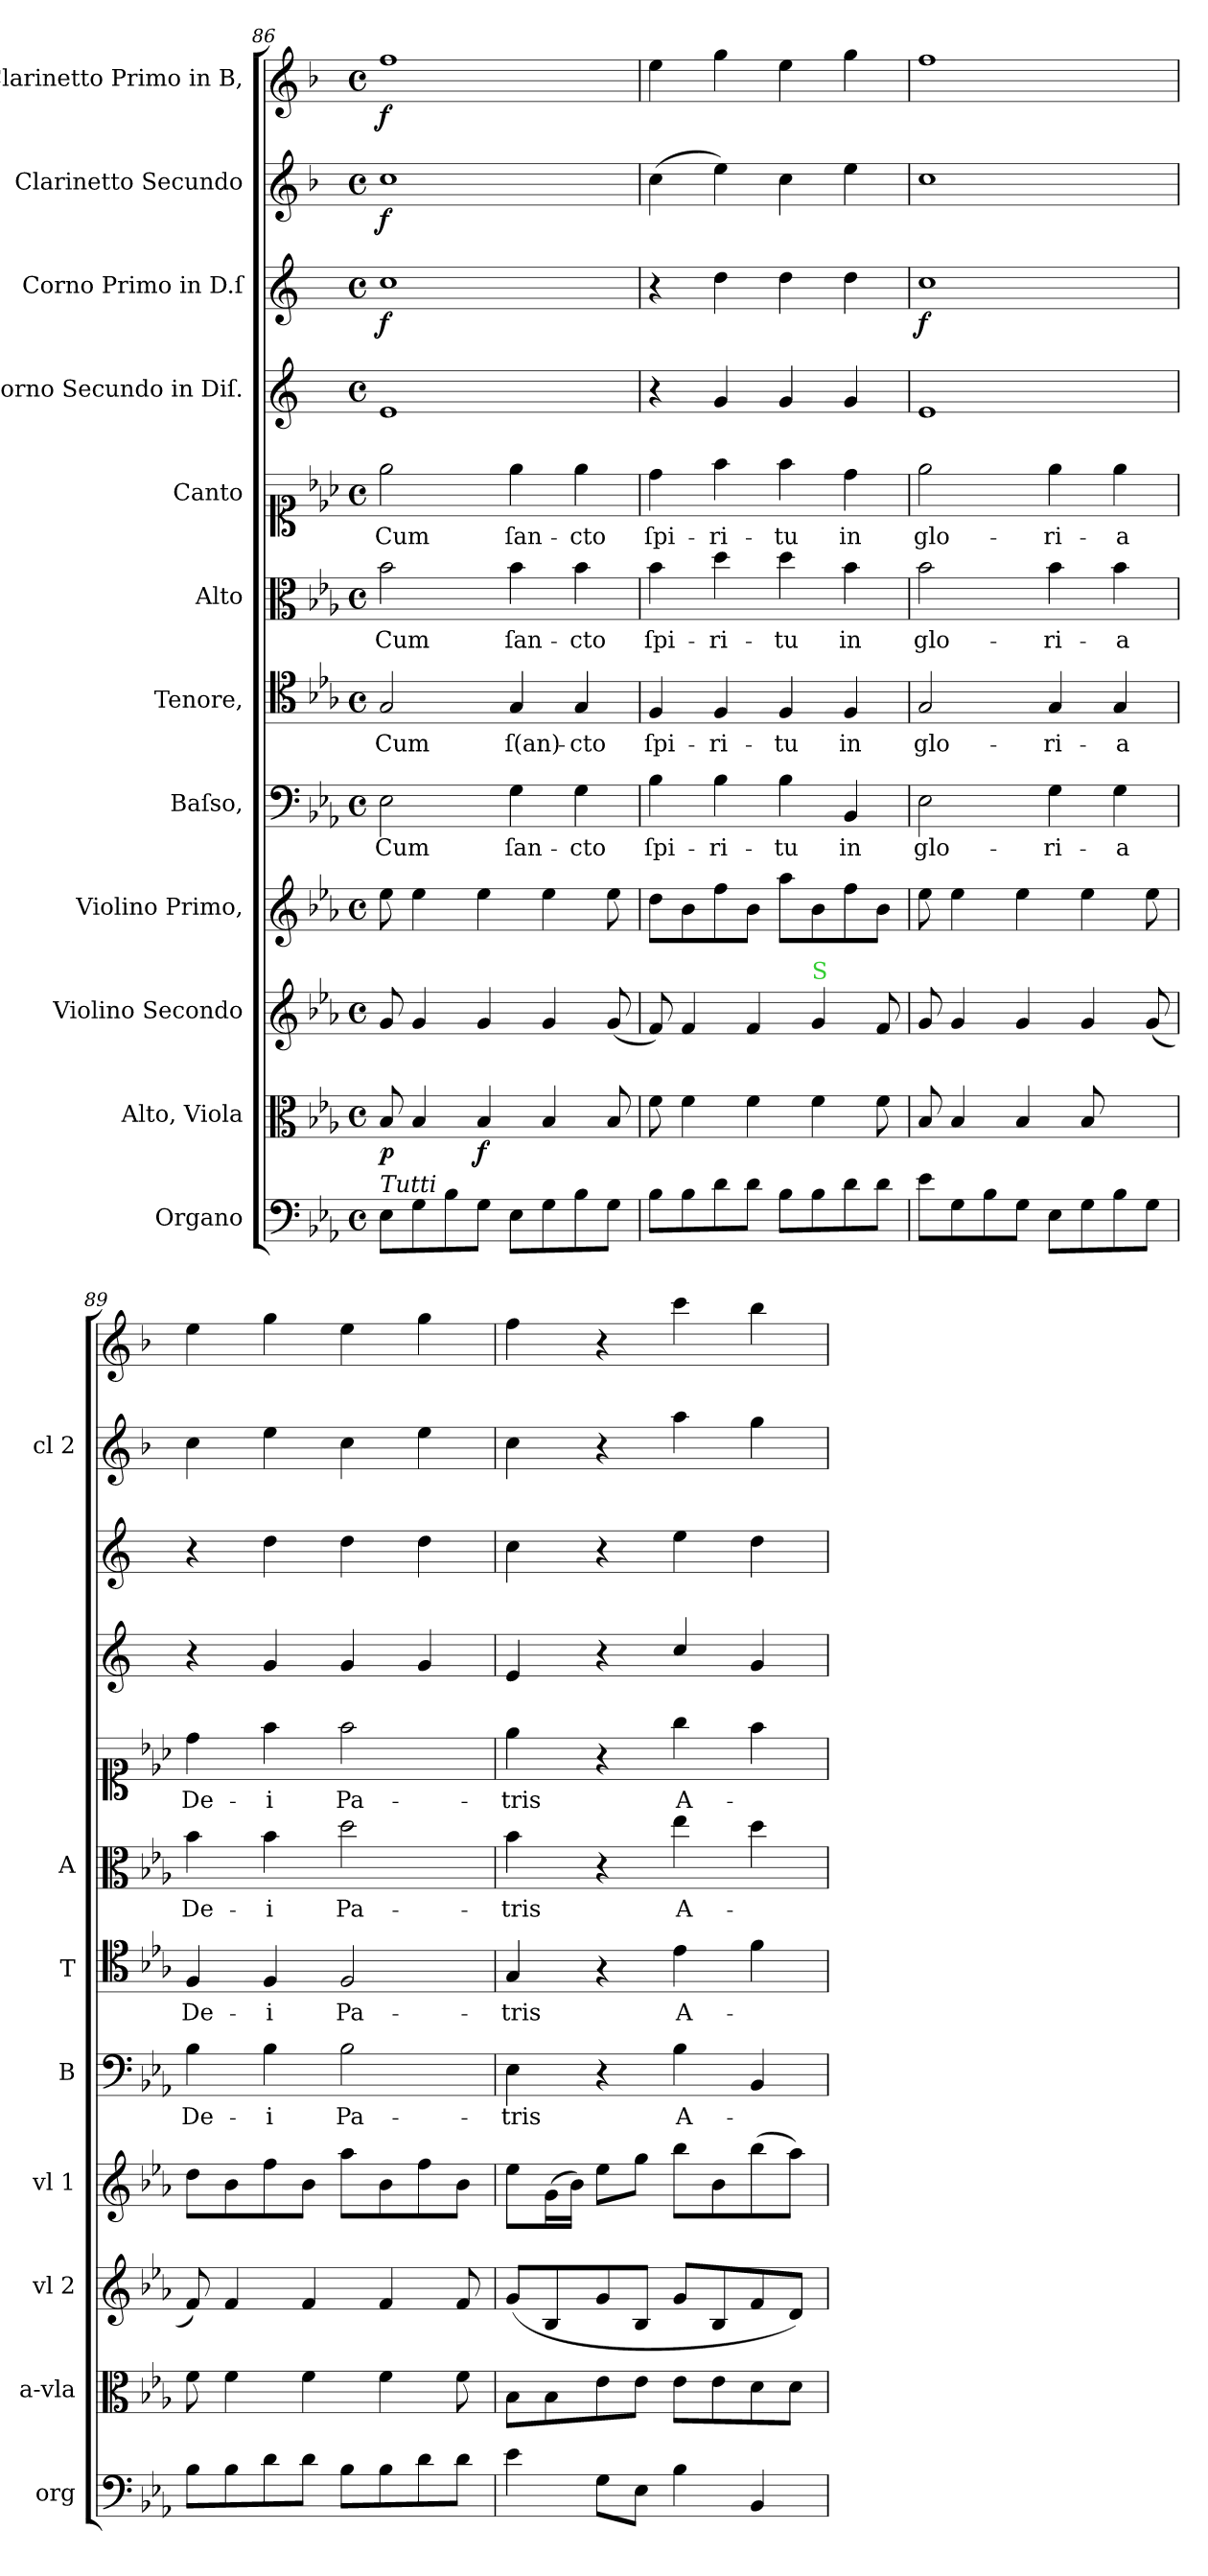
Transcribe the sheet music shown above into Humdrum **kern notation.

**kern	**kern	**dynam	**kern	**kern	**kern	**text	**kern	**text	**kern	**text	**kern	**text	**kern	**kern	**dynam	**kern	**dynam	**kern	**dynam
*part12	*part11	*part11	*part10	*part9	*part8	*part8	*part7	*part7	*part6	*part6	*part5	*part5	*part4	*part3	*part3	*part2	*part2	*part1	*part1
*staff12	*staff11	*staff11	*staff10	*staff9	*staff8	*staff8	*staff7	*staff7	*staff6	*staff6	*staff5	*staff5	*staff4	*staff3	*staff3	*staff2	*staff2	*staff1	*staff1
*I"Organo	*I"Alto, Viola	*	*I"Violino Secondo	*I"Violino Primo,	*I"Baſso,	*	*I"Tenore,	*	*I"Alto	*	*I"Canto	*	*I"Corno Secundo in Diſ.	*I"Corno Primo in D.ſ	*	*I"Clarinetto Secundo	*	*I"Clarinetto Primo in B,	*
*I'org	*I'a-vla	*	*I'vl 2	*I'vl 1	*I'B	*	*I'T	*	*I'A	*	*	*	*	*	*	*I'cl 2	*	*	*
*clefF4	*clefC3	*	*clefG2	*clefG2	*clefF4	*	*clefC4	*	*clefC3	*	*clefC1	*	*clefG2	*clefG2	*	*clefG2	*	*clefG2	*
*	*	*	*	*	*	*	*	*	*	*	*	*	*ITrd5c9	*ITrd5c9	*	*ITrd1c2	*	*ITrd1c2	*
*k[b-e-a-]	*k[b-e-a-]	*	*k[b-e-a-]	*k[b-e-a-]	*k[b-e-a-]	*	*k[b-e-a-]	*	*k[b-e-a-]	*	*k[b-e-a-]	*	*k[b-e-a-]	*k[b-e-a-]	*	*k[b-e-a-]	*	*k[b-e-a-]	*
*E-:	*E-:	*	*	*E-:	*E-:	*	*E-:	*	*E-:	*	*E-:	*	*E-:	*E-:	*	*E-:	*	*E-:	*
*M4/4	*M4/4	*	*M4/4	*M4/4	*M4/4	*	*M4/4	*	*M4/4	*	*M4/4	*	*M4/4	*M4/4	*	*M4/4	*	*M4/4	*
*met(c)	*met(c)	*	*met(c)	*met(c)	*met(c)	*	*met(c)	*	*met(c)	*	*met(c)	*	*met(c)	*met(c)	*	*met(c)	*	*met(c)	*
=86	=86	=86	=86	=86	=86	=86	=86	=86	=86	=86	=86	=86	=86	=86	=86	=86	=86	=86	=86
!LO:TX:a:i:t=Tutti	!	!	!	!	!	!	!	!	!	!	!	!	!	!	!	!	!	!	!
8E-\L	8B-/	p	8g/	8ee-\	2E-\	Cum	2G/	Cum	2b-\	Cum	2ee-\	Cum	1G	1e-	f	1b-	f	1ee-	f
8G\	4B-/	.	4g/	4ee-\	.	.	.	.	.	.	.	.	.	.	.	.	.	.	.
8B-\	.	.	.	.	.	.	.	.	.	.	.	.	.	.	.	.	.	.	.
8G\J	4B-/	f	4g/	4ee-\	.	.	.	.	.	.	.	.	.	.	.	.	.	.	.
8E-\L	.	.	.	.	4G\	ſan-	4G/	ſ(an)-	4b-\	ſan-	4ee-\	ſan-	.	.	.	.	.	.	.
8G\	4B-/	.	4g/	4ee-\	.	.	.	.	.	.	.	.	.	.	.	.	.	.	.
8B-\	.	.	.	.	4G\	-cto	4G/	-cto	4b-\	-cto	4ee-\	-cto	.	.	.	.	.	.	.
8G\J	8B-/	.	(8g/	8ee-\	.	.	.	.	.	.	.	.	.	.	.	.	.	.	.
=87	=87	=87	=87	=87	=87	=87	=87	=87	=87	=87	=87	=87	=87	=87	=87	=87	=87	=87	=87
8B-\L	8f\	.	8f/)	8dd\L	4B-\	ſpi-	4F/	ſpi-	4b-\	ſpi-	4dd\	ſpi-	4r	4r	.	(4b-\	.	4dd\	.
8B-\	4f\	.	4f/	8b-\	.	.	.	.	.	.	.	.	.	.	.	.	.	.	.
8d\	.	.	.	8ff\	4B-\	-ri-	4F/	-ri-	4dd\	-ri-	4ff\	-ri-	4B-/	4f\	.	4dd\)	.	4ff\	.
8d\J	4f\	.	4f/	8b-\J	.	.	.	.	.	.	.	.	.	.	.	.	.	.	.
8B-\L	.	.	.	8aa-\L	4B-\	-tu	4F/	-tu	4dd\	-tu	4ff\	-tu	4B-/	4f\	.	4b-\	.	4dd\	.
!	!	!	!LO:TX:a:color=limegreen:t=S	!	!	!	!	!	!	!	!	!	!	!	!	!	!	!	!
8B-\	4f\	.	4g/	8b-\	.	.	.	.	.	.	.	.	.	.	.	.	.	.	.
8d\	.	.	.	8ff\	4BB-/	in	4F/	in	4b-\	in	4dd\	in	4B-/	4f\	.	4dd\	.	4ff\	.
8d\J	8f\	.	8f/	8b-\J	.	.	.	.	.	.	.	.	.	.	.	.	.	.	.
=88	=88	=88	=88	=88	=88	=88	=88	=88	=88	=88	=88	=88	=88	=88	=88	=88	=88	=88	=88
8e-\L	8B-/	.	8g/	8ee-\	2E-\	glo-	2G/	glo-	2b-\	glo-	2ee-\	glo-	1G	1e-	f	1b-	.	1ee-	.
8G\	4B-/	.	4g/	4ee-\	.	.	.	.	.	.	.	.	.	.	.	.	.	.	.
8B-\	.	.	.	.	.	.	.	.	.	.	.	.	.	.	.	.	.	.	.
8G\J	4B-/	.	4g/	4ee-\	.	.	.	.	.	.	.	.	.	.	.	.	.	.	.
8E-\L	.	.	.	.	4G\	-ri-	4G/	-ri-	4b-\	-ri-	4ee-\	-ri-	.	.	.	.	.	.	.
!	!LO:N:vis=8	!	!	!	!	!	!	!	!	!	!	!	!	!	!	!	!	!	!
8G\	4.B-/	.	4g/	4ee-\	.	.	.	.	.	.	.	.	.	.	.	.	.	.	.
8B-\	.	.	.	.	4G\	-a	4G/	-a	4b-\	-a	4ee-\	-a	.	.	.	.	.	.	.
8G\J	.	.	(8g/	8ee-\	.	.	.	.	.	.	.	.	.	.	.	.	.	.	.
=89	=89	=89	=89	=89	=89	=89	=89	=89	=89	=89	=89	=89	=89	=89	=89	=89	=89	=89	=89
8B-\L	8f\	.	8f/)	8dd\L	4B-\	De-	4F/	De-	4b-\	De-	4dd\	De-	4r	4r	.	4b-\	.	4dd\	.
8B-\	4f\	.	4f/	8b-\	.	.	.	.	.	.	.	.	.	.	.	.	.	.	.
8d\	.	.	.	8ff\	4B-\	-i	4F/	-i	4b-\	-i	4ff\	-i	4B-/	4f\	.	4dd\	.	4ff\	.
8d\J	4f\	.	4f/	8b-\J	.	.	.	.	.	.	.	.	.	.	.	.	.	.	.
8B-\L	.	.	.	8aa-\L	2B-\	Pa-	2F/	Pa-	2dd\	Pa-	2ff\	Pa-	4B-/	4f\	.	4b-\	.	4dd\	.
8B-\	4f\	.	4f/	8b-\	.	.	.	.	.	.	.	.	.	.	.	.	.	.	.
8d\	.	.	.	8ff\	.	.	.	.	.	.	.	.	4B-/	4f\	.	4dd\	.	4ff\	.
8d\J	8f\	.	8f/	8b-\J	.	.	.	.	.	.	.	.	.	.	.	.	.	.	.
=90	=90	=90	=90	=90	=90	=90	=90	=90	=90	=90	=90	=90	=90	=90	=90	=90	=90	=90	=90
4e-\	8B-\L	.	(>8g/L	8ee-\L	4E-\	-tris	4G/	-tris	4b-\	-tris	4ee-\	-tris	4G/	4e-\	.	4b-\	.	4ee-\	.
.	8B-\	.	8B-/	(16g\L	.	.	.	.	.	.	.	.	.	.	.	.	.	.	.
.	.	.	.	16b-\JJ)	.	.	.	.	.	.	.	.	.	.	.	.	.	.	.
8G\L	8e-\	.	8g/	8ee-\L	4r	.	4r	.	4r	.	4r	.	4r	4r	.	4r	.	4r	.
8E-\J	8e-\J	.	8B-/J	8gg\J	.	.	.	.	.	.	.	.	.	.	.	.	.	.	.
4B-\	8e-\L	.	8g/L	8bb-\L	4B-\	A-	4e-\	A-	4ee-\	A-	4gg\	A-	4e-/	4g\	.	4gg\	.	4bb-\	.
.	8e-\	.	8B-/	8b-\	.	.	.	.	.	.	.	.	.	.	.	.	.	.	.
4BB-/	8d\	.	8f/	(8bb-\	4BB-/	.	4f\	.	4dd\	.	4ff\	.	4B-/	4f\	.	4ff\	.	4aa-\	.
.	8d\J	.	8d/J)	8aa-\J)	.	.	.	.	.	.	.	.	.	.	.	.	.	.	.
=	=	=	=	=	=	=	=	=	=	=	=	=	=	=	=	=	=	=	=
*-	*-	*-	*-	*-	*-	*-	*-	*-	*-	*-	*-	*-	*-	*-	*-	*-	*-	*-	*-
